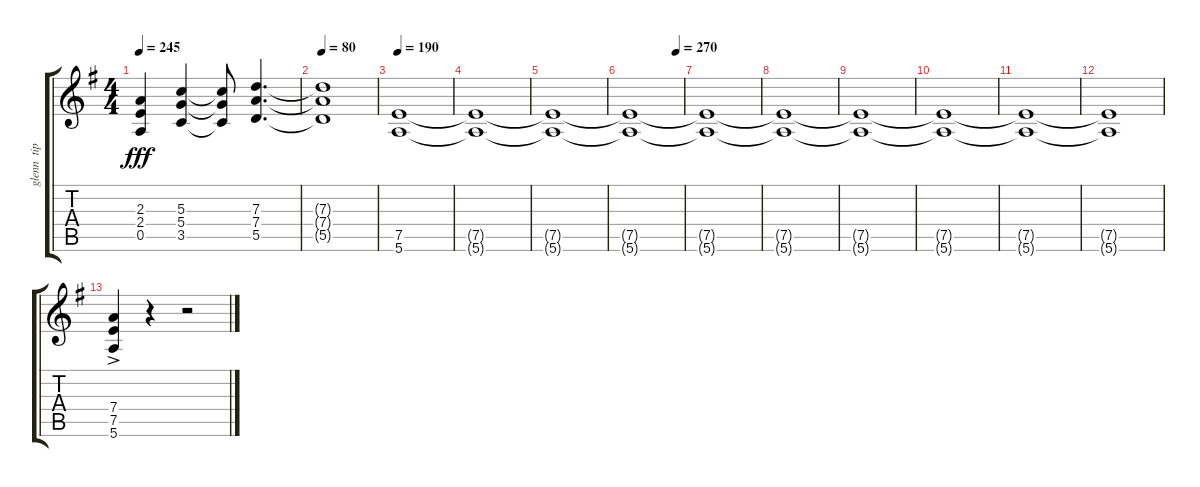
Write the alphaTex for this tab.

\track ("glenn  tipton" "glenn  tip") {instrument distortionguitar}
\staff {score tabs}
\tuning (E4 B3 G3 D3 A2 E2) {hide}
\ts (4 4)
\tempo 245
\clef g2
\ks g
(2.3{t} 2.4{t} 0.5{t}).4{dy fff} (5.3 5.4 3.5).4 (5.3{t} 5.4{t} 3.5{t}).8 (7.3 7.4 5.5).4{d} |
\tempo 80
(7.3{t} 7.4{t} 5.5{t}).1 |
\tempo 190
(7.5 5.6).1 |
(7.5{t} 5.6{t}).1 |
(7.5{t} 5.6{t}).1 |
\tempo (270 0.875)
(7.5{t} 5.6{t}).1 |
(7.5{t} 5.6{t}).1 |
(7.5{t} 5.6{t}).1 |
(7.5{t} 5.6{t}).1 |
(7.5{t} 5.6{t}).1 |
(7.5{t} 5.6{t}).1 |
(7.5{t} 5.6{t}).1 |
(7.4{ac} 7.5{ac} 5.6{ac}).4 r.4 r.2
